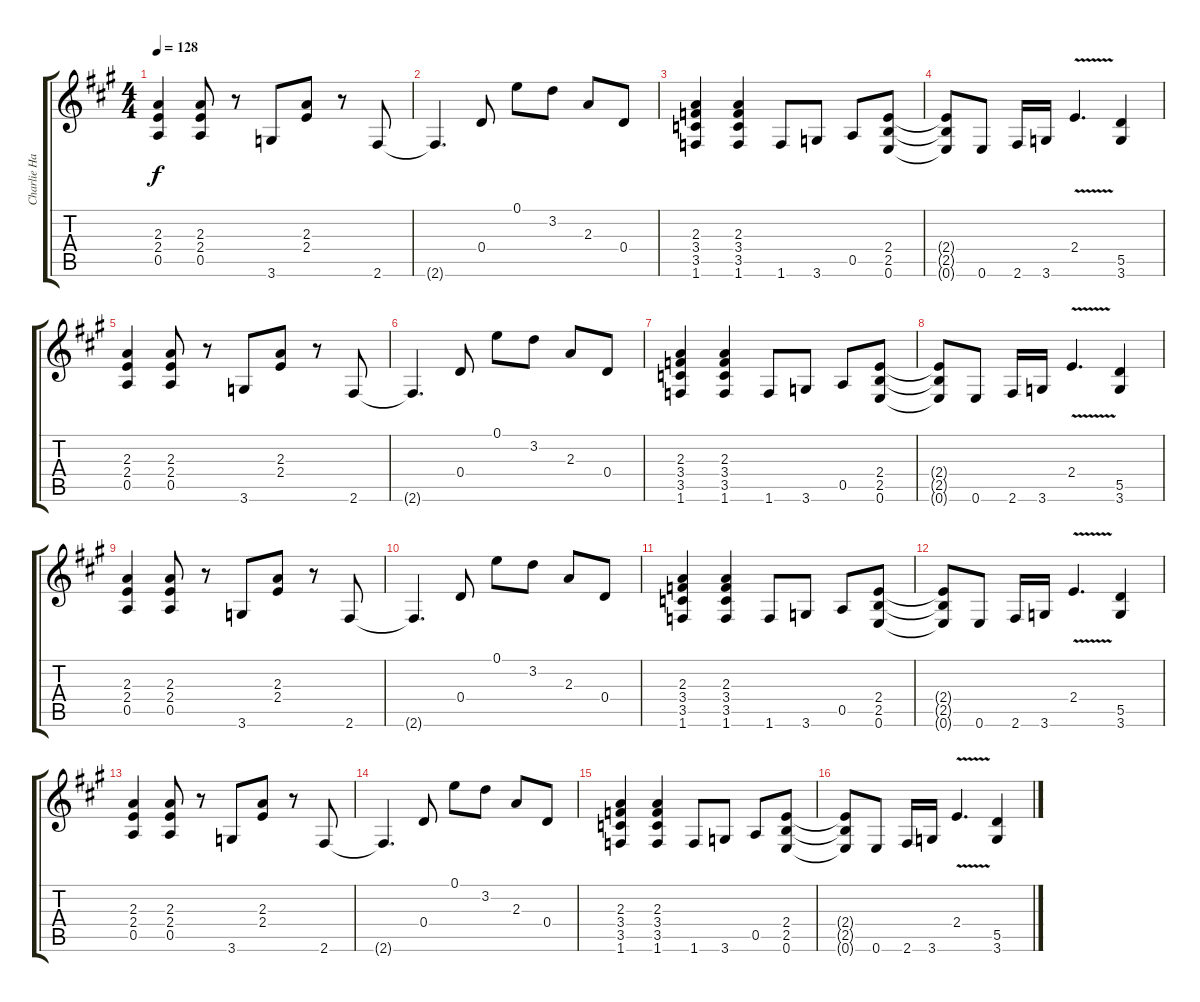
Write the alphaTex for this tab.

\track ("Charlie Hargrett Guitar" "Charlie Ha") {instrument overdrivenguitar}
\staff {score tabs}
\tuning (E4 B3 G3 D3 A2 E2) {hide}
\ts (4 4)
\tempo 128
\clef g2
\ks a
(2.3 2.4 0.5).4{dy f} (2.3 2.4 0.5).8 r.8 3.6.8 (2.3 2.4).8 r.8 2.6.8 |
2.6{t}.4{d} 0.4.8 0.1.8 3.2.8 2.3.8 0.4.8 |
(2.3 3.4 3.5 1.6).4 (2.3 3.4 3.5 1.6).4 1.6.8 3.6.8 0.5.8 (2.4 2.5 0.6).8 |
(2.4{t} 2.5{t} 0.6{t}).8 0.6.8 2.6.16 3.6.16 2.4{v}.4{d} (5.5 3.6).4 |
(2.3 2.4 0.5).4 (2.3 2.4 0.5).8 r.8 3.6.8 (2.3 2.4).8 r.8 2.6.8 |
2.6{t}.4{d} 0.4.8 0.1.8 3.2.8 2.3.8 0.4.8 |
(2.3 3.4 3.5 1.6).4 (2.3 3.4 3.5 1.6).4 1.6.8 3.6.8 0.5.8 (2.4 2.5 0.6).8 |
(2.4{t} 2.5{t} 0.6{t}).8 0.6.8 2.6.16 3.6.16 2.4{v}.4{d} (5.5 3.6).4 |
(2.3 2.4 0.5).4 (2.3 2.4 0.5).8 r.8 3.6.8 (2.3 2.4).8 r.8 2.6.8 |
2.6{t}.4{d} 0.4.8 0.1.8 3.2.8 2.3.8 0.4.8 |
(2.3 3.4 3.5 1.6).4 (2.3 3.4 3.5 1.6).4 1.6.8 3.6.8 0.5.8 (2.4 2.5 0.6).8 |
(2.4{t} 2.5{t} 0.6{t}).8 0.6.8 2.6.16 3.6.16 2.4{v}.4{d} (5.5 3.6).4 |
(2.3 2.4 0.5).4 (2.3 2.4 0.5).8 r.8 3.6.8 (2.3 2.4).8 r.8 2.6.8 |
2.6{t}.4{d} 0.4.8 0.1.8 3.2.8 2.3.8 0.4.8 |
(2.3 3.4 3.5 1.6).4 (2.3 3.4 3.5 1.6).4 1.6.8 3.6.8 0.5.8 (2.4 2.5 0.6).8 |
(2.4{t} 2.5{t} 0.6{t}).8 0.6.8 2.6.16 3.6.16 2.4{v}.4{d} (5.5 3.6).4
